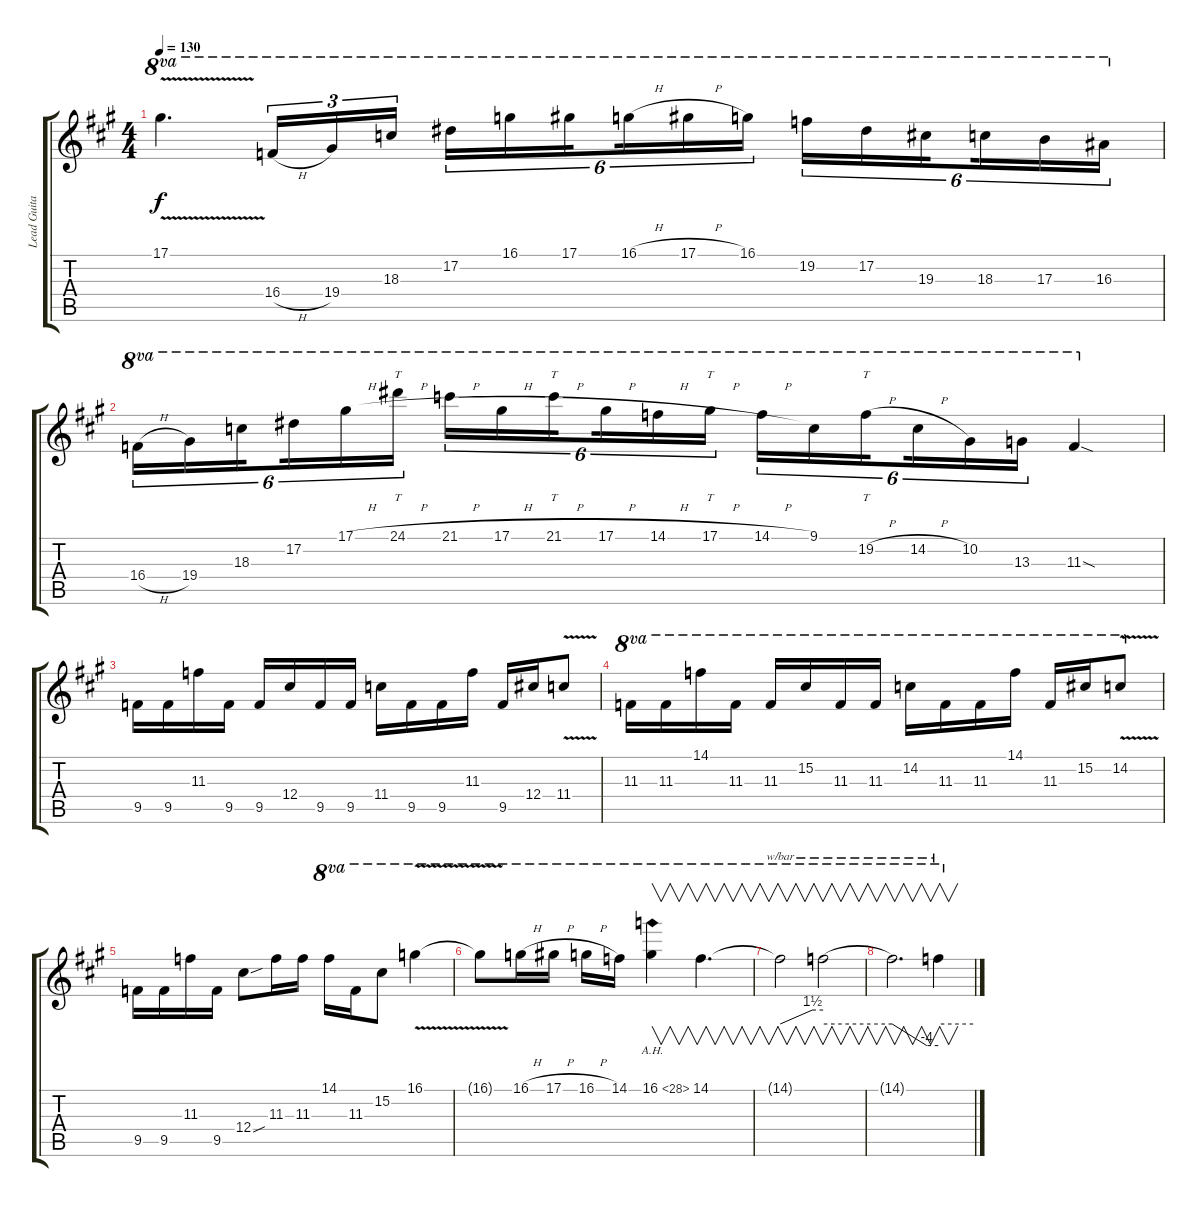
\track ("Lead Guitar" "Lead Guita") {instrument overdrivenguitar}
\staff {score tabs}
\tuning (Eb4 Bb3 Gb3 Db3 Ab2 Eb2) {hide}
\ts (4 4)
\tempo 130
\clef g2
\ks a
17.1{v}.4{d ot 8va dy f} 16.4{h}.16{tu (3 2) ot 8va} 19.4.16{tu (3 2) ot 8va} 18.3.16{tu (3 2) ot 8va} 17.2.16{tu (6 4) ot 8va} 16.1.16{tu (6 4) ot 8va} 17.1.16{tu (6 4) ot 8va beam splitsecondary} 16.1{h}.16{tu (6 4) ot 8va} 17.1{h}.16{tu (6 4) ot 8va} 16.1.16{tu (6 4) ot 8va} 19.2.16{tu (6 4) ot 8va} 17.2.16{tu (6 4) ot 8va} 19.3.16{tu (6 4) ot 8va beam splitsecondary} 18.3.16{tu (6 4) ot 8va} 17.3.16{tu (6 4) ot 8va} 16.3.16{tu (6 4) ot 8va} |
16.4{h}.16{tu (6 4) ot 8va} 19.4.16{tu (6 4) ot 8va} 18.3.16{tu (6 4) ot 8va beam splitsecondary} 17.2.16{tu (6 4) ot 8va} 17.1{h}.16{tu (6 4) ot 8va} 24.1{h}.16{tt tu (6 4) ot 8va} 21.1{h}.16{tu (6 4) ot 8va} 17.1{h}.16{tu (6 4) ot 8va} 21.1{h}.16{tt tu (6 4) ot 8va beam splitsecondary} 17.1{h}.16{tu (6 4) ot 8va} 14.1{h}.16{tu (6 4) ot 8va} 17.1{h}.16{tt tu (6 4) ot 8va} 14.1{h}.16{tu (6 4) ot 8va} 9.1.16{tu (6 4) ot 8va} 19.2{h}.16{tt tu (6 4) ot 8va beam splitsecondary} 14.2{h}.16{tu (6 4) ot 8va} 10.2.16{tu (6 4) ot 8va} 13.3.16{tu (6 4) ot 8va} 11.3{sod}.4{ot 8va} |
9.5.16 9.5.16 11.3.16 9.5.16 9.5.16 12.4.16 9.5.16 9.5.16 11.4.16 9.5.16 9.5.16 11.3.16 9.5.16 12.4.16 11.4{v}.8 |
11.3.16{ot 8va} 11.3.16{ot 8va} 14.1.16{ot 8va} 11.3.16{ot 8va} 11.3.16{ot 8va} 15.2.16{ot 8va} 11.3.16{ot 8va} 11.3.16{ot 8va} 14.2.16{ot 8va} 11.3.16{ot 8va} 11.3.16{ot 8va} 14.1.16{ot 8va} 11.3.16{ot 8va} 15.2.16{ot 8va} 14.2{v}.8{ot 8va} |
9.5.16 9.5.16 11.3.16 9.5.16 12.4{sou}.8 11.3.16 11.3.16 14.1.16{ot 8va} 11.3.16{ot 8va} 15.2.8{ot 8va} 16.1{v}.4{ot 8va} |
16.1{v t}.8{ot 8va} 16.1{h}.16{ot 8va} 17.1{h}.16{ot 8va} 16.1{h}.16{ot 8va} 14.1.16{ot 8va} 16.1{ah 12}.4{v ot 8va} 14.1.4{v d ot 8va} |
14.1{t}.2{v tbe (custom default 0 0 45 6 60 6) ot 8va} 14.1{t}.2{v tbe (hold default 0 0 60 0) ot 8va} |
14.1{t}.2{v d tbe (custom default 0 0 45 -16 60 -16) ot 8va} 14.1{t}.4{v tbe (hold default 0 0 60 0) ot 8va}
